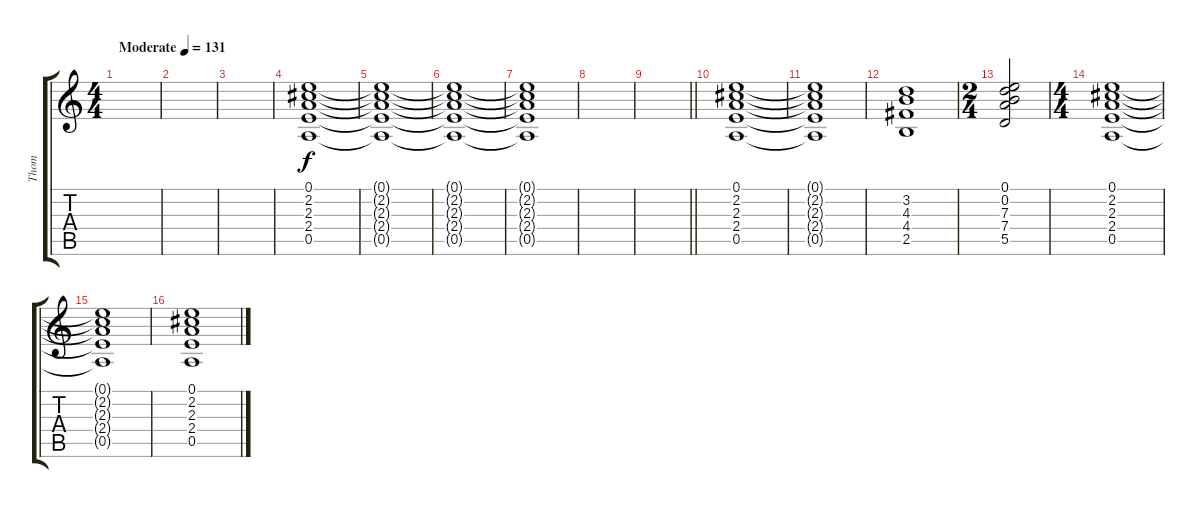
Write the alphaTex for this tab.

\track ("Thom" "Thom") {instrument electricguitarclean}
\staff {score tabs}
\tuning (E4 B3 G3 D3 A2 E2) {hide}
\ts (4 4)
\tempo (131 "Moderate")
\clef g2
\ks c
|
|
|
(0.1 2.2 2.3 2.4 0.5).1 |
(0.1{t} 2.2{t} 2.3{t} 2.4{t} 0.5{t}).1 |
(0.1{t} 2.2{t} 2.3{t} 2.4{t} 0.5{t}).1 |
(0.1{t} 2.2{t} 2.3{t} 2.4{t} 0.5{t}).1 |
|
\barLineRight lightlight
|
(0.1 2.2 2.3 2.4 0.5).1 |
(0.1{t} 2.2{t} 2.3{t} 2.4{t} 0.5{t}).1 |
(3.2 4.3 4.4 2.5).1 |
\ts (2 4)
(0.1 0.2 7.3 7.4 5.5).2 |
\ts (4 4)
(0.1 2.2 2.3 2.4 0.5).1 |
(0.1{t} 2.2{t} 2.3{t} 2.4{t} 0.5{t}).1 |
(0.1 2.2 2.3 2.4 0.5).1
